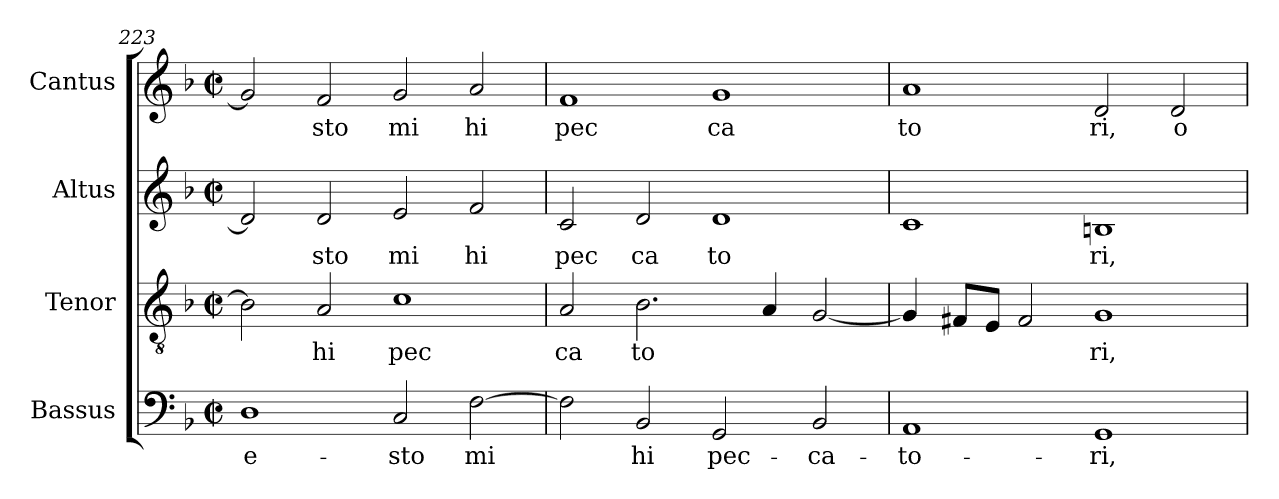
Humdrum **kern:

**kern	**text	**kern	**text	**kern	**text	**kern	**text
*part4	*part4	*part3	*part3	*part2	*part2	*part1	*part1
*staff4	*staff4	*staff3	*staff3	*staff2	*staff2	*staff1	*staff1
*I"Bassus	*	*I"Tenor	*	*I"Altus	*	*I"Cantus	*
*I'Bassus	*	*I'Tenor	*	*I'Altus	*	*I'Cantus	*
*clefF4	*	*clefGv2	*	*clefG2	*	*clefG2	*
*k[b-]	*	*k[b-]	*	*k[b-]	*	*k[b-]	*
*F:	*	*F:	*	*F:	*	*F:	*
*M2/2	*	*M2/2	*	*M2/2	*	*M2/2	*
*met(c|)	*	*met(c|)	*	*met(c|)	*	*met(c|)	*
=223	=223	=223	=223	=223	=223	=223	=223
!	!LO:LY:b:cj	!	!LO:LY:b:cj	!	!LO:LY:b:cj	!	!LO:LY:b:cj
1D	e-	2B-\]	.	2d/]	.	2g/]	.
!	!	!	!LO:LY:b:cj	!	!LO:LY:b:cj	!	!LO:LY:b:cj
.	.	2A/	hi	2d/	sto	2f/	sto
!	!LO:LY:b:cj	!	!LO:LY:b:cj	!	!LO:LY:b:cj	!	!LO:LY:b:cj
2C/	-sto	1c	pec	2e/	mi	2g/	mi
!	!LO:LY:b:cj	!	!	!	!LO:LY:b:cj	!	!LO:LY:b:cj
[>2F\	mi-	.	.	2f/	hi	2a/	hi
=224	=224	=224	=224	=224	=224	=224	=224
!	!LO:LY:b:cj	!	!LO:LY:b:cj	!	!LO:LY:b:cj	!	!LO:LY:b:cj
2F\]	--	2A/	ca	2c/	pec	1f	pec
!	!LO:LY:b:cj	!	!LO:LY:b:cj	!	!LO:LY:b:cj	!	!
2BB-/	-hi	2.B-\	to	2d/	ca	.	.
!	!LO:LY:b:cj	!	!	!	!LO:LY:b:cj	!	!LO:LY:b:cj
2GG/	pec-	.	.	1d	to	1g	ca
!	!	!	!LO:LY:b:cj	!	!	!	!
.	.	4A/	.	.	.	.	.
!	!LO:LY:b:cj	!	!LO:LY:b:cj	!	!	!	!
2BB-/	-ca-	[<2G/	.	.	.	.	.
=225	=225	=225	=225	=225	=225	=225	=225
!	!LO:LY:b:cj	!	!LO:LY:b:cj	!	!LO:LY:b:cj	!	!LO:LY:b:cj
1AA	-to-	4G/]	.	1c	.	1a	to
!	!	!	!LO:LY:b:cj	!	!	!	!
.	.	8F#/L	.	.	.	.	.
!	!	!	!LO:LY:b:cj	!	!	!	!
.	.	8E/J	.	.	.	.	.
!	!	!	!LO:LY:b:cj	!	!	!	!
.	.	2F#/	.	.	.	.	.
!	!LO:LY:b:cj	!	!LO:LY:b:cj	!	!LO:LY:b:cj	!	!LO:LY:b:cj
1GG	-ri,	1G	ri,	1Bn	ri,	2d/	ri,
!	!	!	!	!	!	!	!LO:LY:b:cj
.	.	.	.	.	.	2d/	o
=	=	=	=	=	=	=	=
*-	*-	*-	*-	*-	*-	*-	*-
